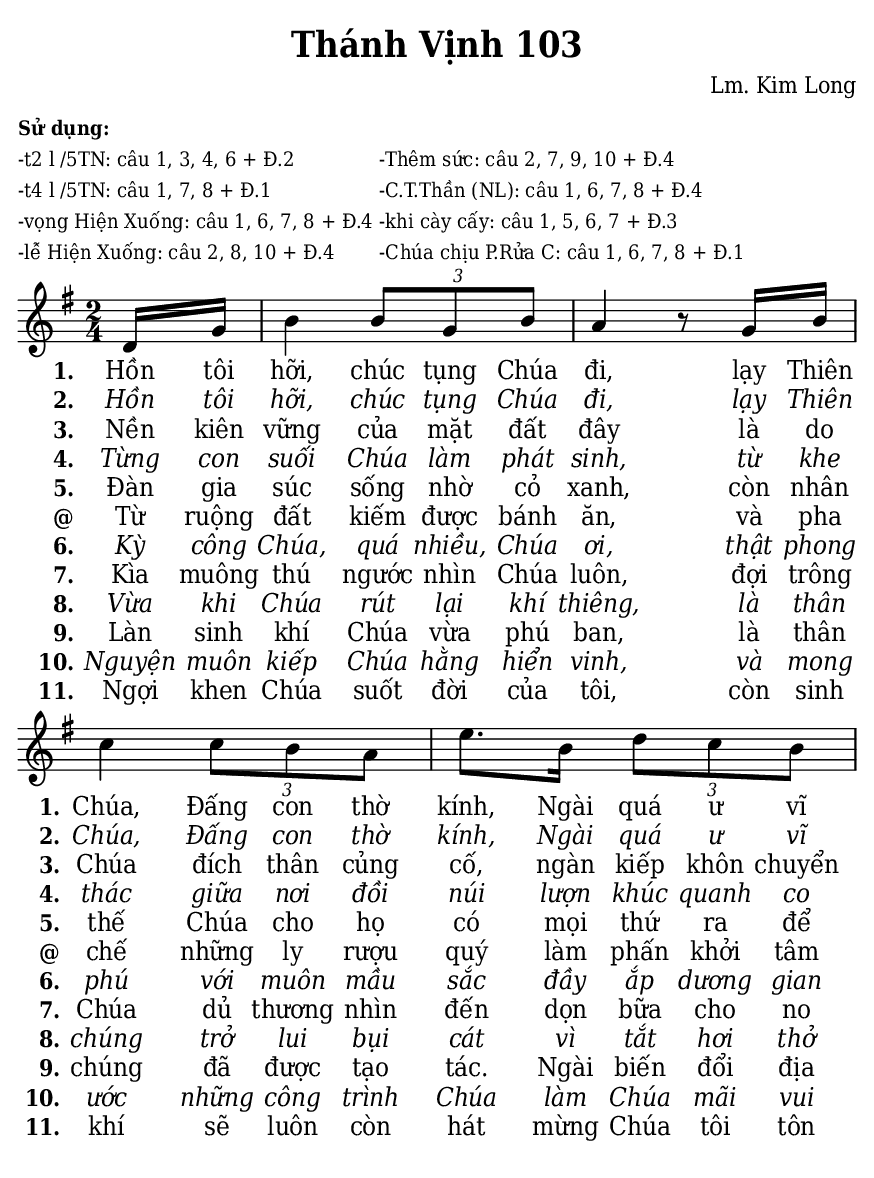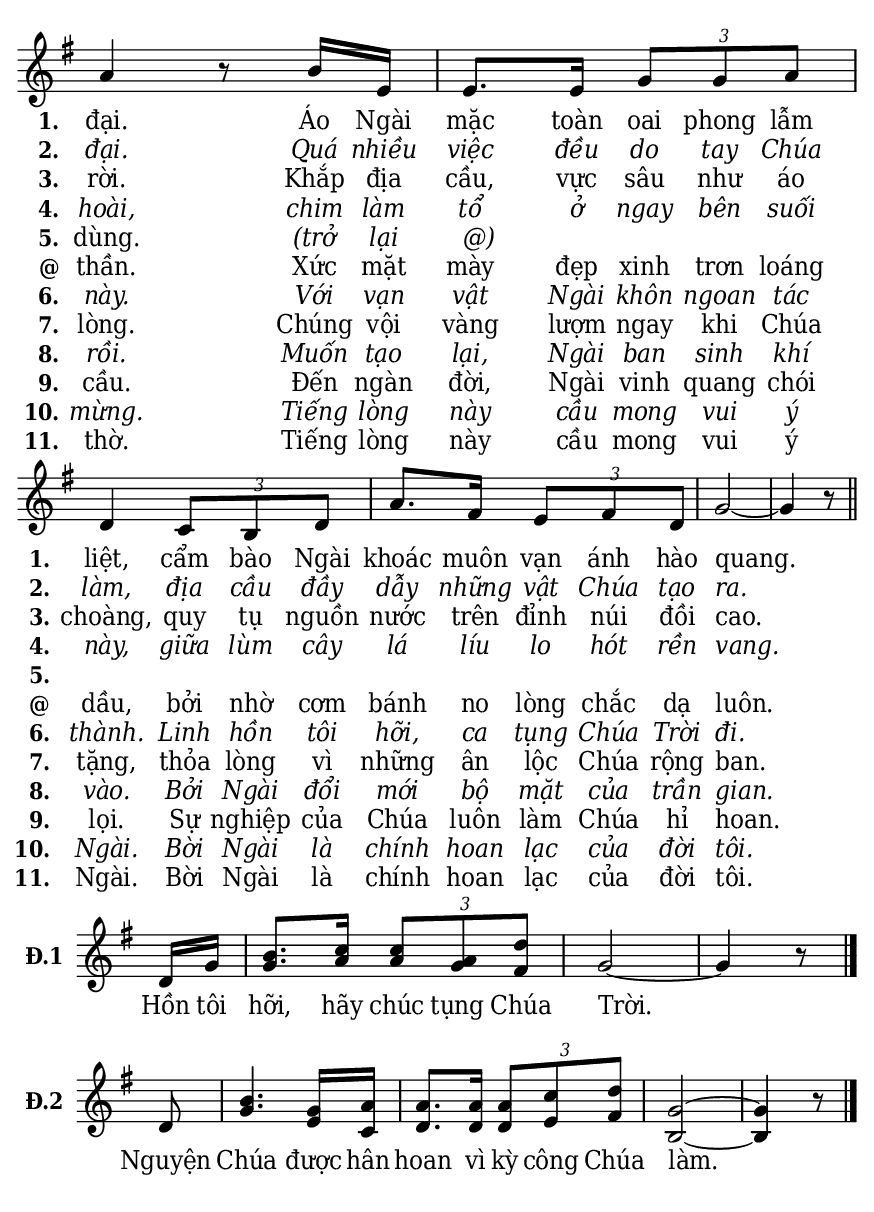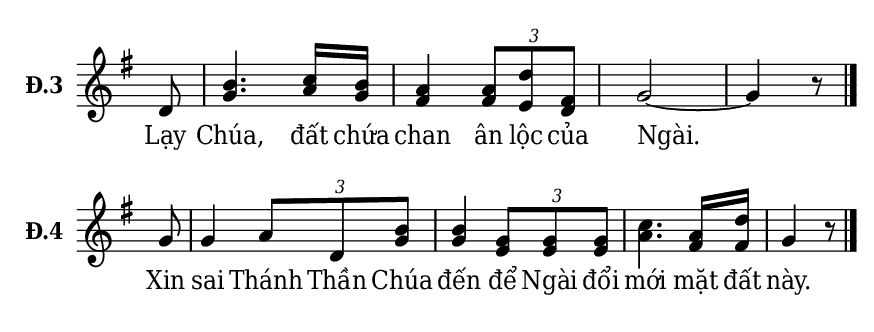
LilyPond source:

% Cài đặt chung
\version "2.22.1"
\include "english.ly"

\header {
  title = "Thánh Vịnh 103"
  composer = "Lm. Kim Long"
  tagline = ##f
}

% mã nguồn cho những chức năng chưa hỗ trợ trong phiên bản lilypond hiện tại
% cung cấp bởi cộng đồng lilypond khi gửi email đến lilypond-user@gnu.org
% in số phiên khúc trên mỗi dòng
#(define (add-grob-definition grob-name grob-entry)
     (set! all-grob-descriptions
           (cons ((@@ (lily) completize-grob-entry)
                  (cons grob-name grob-entry))
                 all-grob-descriptions)))

#(add-grob-definition
    'StanzaNumberSpanner
    `((direction . ,LEFT)
      (font-series . bold)
      (padding . 1.0)
      (side-axis . ,X)
      (stencil . ,ly:text-interface::print)
      (X-offset . ,ly:side-position-interface::x-aligned-side)
      (Y-extent . ,grob::always-Y-extent-from-stencil)
      (meta . ((class . Spanner)
               (interfaces . (font-interface
                              side-position-interface
                              stanza-number-interface
                              text-interface))))))

\layout {
    \context {
      \Global
      \grobdescriptions #all-grob-descriptions
    }
    \context {
      \Score
      \remove Stanza_number_align_engraver
      \consists
        #(lambda (context)
           (let ((texts '())
                 (syllables '()))
             (make-engraver
              (acknowledgers
               ((stanza-number-interface engraver grob source-engraver)
                  (set! texts (cons grob texts)))
               ((lyric-syllable-interface engraver grob source-engraver)
                  (set! syllables (cons grob syllables))))
              ((stop-translation-timestep engraver)
                 (for-each
                  (lambda (text)
                    (for-each
                     (lambda (syllable)
                       (ly:pointer-group-interface::add-grob
                        text
                        'side-support-elements
                        syllable))
                     syllables))
                  texts)
                 (set! syllables '())))))
    }
    \context {
      \Lyrics
      \remove Stanza_number_engraver
      \consists
        #(lambda (context)
           (let ((text #f)
                 (last-stanza #f))
             (make-engraver
              ((process-music engraver)
                 (let ((stanza (ly:context-property context 'stanza #f)))
                   (if (and stanza (not (equal? stanza last-stanza)))
                       (let ((column (ly:context-property context
'currentCommandColumn)))
                         (set! last-stanza stanza)
                         (if text
                             (ly:spanner-set-bound! text RIGHT column))
                         (set! text (ly:engraver-make-grob engraver
'StanzaNumberSpanner '()))
                         (ly:grob-set-property! text 'text stanza)
                         (ly:spanner-set-bound! text LEFT column)))))
              ((finalize engraver)
                 (if text
                     (let ((column (ly:context-property context
'currentCommandColumn)))
                       (ly:spanner-set-bound! text RIGHT column)))))))
      \override StanzaNumberSpanner.horizon-padding = 10000
    }
}

stanzaReminderOff =
  \temporary \override StanzaNumberSpanner.after-line-breaking =
     #(lambda (grob)
        ;; Can be replaced with (not (first-broken-spanner? grob)) in 2.23.
        (if (let ((siblings (ly:spanner-broken-into (ly:grob-original grob))))
              (and (pair? siblings)
                   (not (eq? grob (car siblings)))))
            (ly:grob-suicide! grob)))

stanzaReminderOn = \undo \stanzaReminderOff
% kết thúc mã nguồn

% Nhạc
nhacPhanMot = \relative c' {
  \key g \major
  \time 2/4
  \partial 8 d16 g |
  b4 \tuplet 3/2 { b8 g b } |
  a4 r8 g16 b |
  c4 \tuplet 3/2 { c8 b a } |
  e'8. b16 \tuplet 3/2 { d8 c b } |
  a4 r8 b16 e, |
  e8. e16 \tuplet 3/2 { g8 g a } |
  d,4 \tuplet 3/2 { c8 b d } |
  a'8. fs16 \tuplet 3/2 { e8 fs d } |
  g2 ~ |
  g4 r8 \bar "||"
}

nhacPhanHai = \relative c' {
  \key g \major
  \time 2/4
  \partial 8 d16 g |
  <<
    {
      b8. c16 \tuplet 3/2 { c8 a d }
    }
    {
      g,8. a16 \tuplet 3/2 { a8 g fs }
    }
  >>
  g2 ~ |
  g4 r8 \bar "|."
}

nhacPhanBa = \relative c' {
  \key g \major
  \time 2/4
  \partial 8 d8 |
  <<
    {
      b'4. g16 a |
      a8. a16 \tuplet 3/2 { a8 c d } |
      g,2 ~ |
      g4 r8
    }
    {
      g4. e16 c |
      d8. d16 \tuplet 3/2 { d8 e fs } |
      b,2 ~ |
      b4 r8
    }
  >>
  \bar "|."
}

nhacPhanBon = \relative c' {
  \key g \major
  \time 2/4
  \partial 8 d8 |
  <<
    {
      b'4. c16 b |
      a4 \tuplet 3/2 { a8 d fs, }
    }
    {
      g4. a16 g |
      fs4 \tuplet 3/2 { fs8 e d }
    }
  >>
  g2 ~ |
  g4 r8 \bar "|."
}

nhacPhanNam = \relative c'' {
  \key g \major
  \time 2/4
  \partial 8 g8 |
  g4 \tuplet 3/2 { a8 d, <b' g> } |
  <<
    {
      b4 \tuplet 3/2 { g8 g g } |
      c4. a16 d
    }
    {
      g,4 \tuplet 3/2 { e8 e e } |
      a4. fs16 fs
    }
  >>
  g4 r8 \bar "|."
}

% Lời
loiPhanMot = \lyricmode {
  <<
    {
      \set stanza = "1."
      Hồn tôi hỡi, chúc tụng Chúa đi,
      lạy Thiên Chúa, Đấng con thờ kính,
      Ngài quá ư vĩ đại.
      Áo Ngài mặc toàn oai phong lẫm liệt,
      cẩm bào Ngài khoác muôn vạn ánh hào quang.
    }
    \new Lyrics {
	    \set associatedVoice = "beSop"
	    \set stanza = "2."
      \override Lyrics.LyricText.font-shape = #'italic
      Hồn tôi hỡi, chúc tụng Chúa đi, lạy Thiên Chúa,
      Đấng con thờ kính, Ngài quá ư vĩ đại.
      Quá nhiều việc đều do tay Chúa làm,
      địa cầu đầy dẫy những vật Chúa tạo ra.
    }
    \new Lyrics {
	    \set associatedVoice = "beSop"
	    \set stanza = "3."
      Nền kiên vững của mặt đất đây là do Chúa đích thân củng cố,
      ngàn kiếp khôn chuyển rời.
      Khắp địa cầu, vực sâu như áo choàng,
      quy tụ nguồn nước trên đỉnh núi đồi cao.
    }
    \new Lyrics {
	    \set associatedVoice = "beSop"
	    \set stanza = "4."
      \override Lyrics.LyricText.font-shape = #'italic
      Từng con suối Chúa làm phát sinh,
      từ khe thác giữa nơi đồi núi lượn khúc quanh co hoài,
      chim làm tổ ở ngay bên suối này,
      giữa lùm cây lá líu lo hót rền vang.
    }
    \new Lyrics {
	    \set associatedVoice = "beSop"
	    \set stanza = "5."
      Đàn gia súc sống nhờ cỏ xanh,
      còn nhân thế Chúa cho họ có mọi thứ ra để dùng.
      \markup { \italic "(trở" } 
      \markup { \italic "lại" }
      \markup { \italic "@)" }
      \repeat unfold 12 { _ }
    }
    \new Lyrics {
	    \set associatedVoice = "beSop"
	    \set stanza = "@"
      Từ ruộng đất kiếm được bánh ăn,
      và pha chế những ly rượu quý làm phấn khởi tâm thần.
      Xức mặt mày đẹp xinh trơn loáng dầu,
      bởi nhờ cơm bánh no lòng chắc dạ luôn.
    }
    \new Lyrics {
	    \set associatedVoice = "beSop"
	    \set stanza = "6."
      \override Lyrics.LyricText.font-shape = #'italic
      Kỳ công Chúa, quá nhiều, Chúa ơi,
      thật phong phú với muôn mầu sắc đầy ắp dương gian này.
      Với vạn vật Ngài khôn ngoan tác thành.
      Linh hồn tôi hỡi, ca tụng Chúa Trời đi.
    }
    \new Lyrics {
	    \set associatedVoice = "beSop"
	    \set stanza = "7."
      Kìa muông thú ngước nhìn Chúa luôn,
      đợi trông Chúa dủ thương nhìn đến dọn bữa cho no lòng.
      Chúng vội vàng lượm ngay khi Chúa tặng,
      thỏa lòng vì những ân lộc Chúa rộng ban.
    }
    \new Lyrics {
	    \set associatedVoice = "beSop"
	    \set stanza = "8."
      \override Lyrics.LyricText.font-shape = #'italic
      Vừa khi Chúa rút lại khí thiêng,
      là thân chúng trở lui bụi cát vì tắt hơi thở rồi.
      Muốn tạo lại, Ngài ban sinh khí vào.
      Bởi Ngài đổi mới bộ mặt của trần gian.
    }
    \new Lyrics {
	    \set associatedVoice = "beSop"
	    \set stanza = "9."
      Làn sinh khí Chúa vừa phú ban,
      là thân chúng đã được tạo tác.
      Ngài biến đổi địa cầu.
      Đến ngàn đời, Ngài vinh quang chói lọi.
      Sự nghiệp của Chúa luôn làm Chúa hỉ hoan.
    }
    \new Lyrics {
	    \set associatedVoice = "beSop"
	    \set stanza = "10."
      \override Lyrics.LyricText.font-shape = #'italic
      Nguyện muôn kiếp Chúa hằng hiển vinh,
      và mong ước những công trình Chúa làm Chúa mãi vui mừng.
      Tiếng lòng này cầu mong vui ý Ngài.
      Bời Ngài là chính hoan lạc của đời tôi.
    }
    \new Lyrics {
	    \set associatedVoice = "beSop"
	    \set stanza = "11."
      Ngợi khen Chúa suốt đời của tôi,
      còn sinh khí sẽ luôn còn hát mừng Chúa tôi tôn thờ.
      Tiếng lòng này cầu mong vui ý Ngài.
      Bời Ngài là chính hoan lạc của đời tôi.
    }
  >>
}

loiPhanHai = \lyricmode {
  Hồn tôi hỡi, hãy chúc tụng Chúa Trời.
}

loiPhanBa = \lyricmode {
  Nguyện Chúa được hân hoan vì kỳ công Chúa làm.
}

loiPhanBon = \lyricmode {
  Lạy Chúa, đất chứa chan ân lộc của Ngài.

}

loiPhanNam = \lyricmode {
  Xin sai Thánh Thần Chúa đến để Ngài đổi mới mặt đất này.
}

% Dàn trang
\paper {
  #(set-paper-size "a5")
  top-margin = 3\mm
  bottom-margin = 3\mm
  left-margin = 3\mm
  right-margin = 3\mm
  indent = #0
  #(define fonts
	 (make-pango-font-tree "Deja Vu Serif Condensed"
	 		       "Deja Vu Serif Condensed"
			       "Deja Vu Serif Condensed"
			       (/ 20 20)))
  print-page-number = ##f
  ragged-bottom = ##t
}

\markup {
  \vspace #1
  %\fill-line {
    \column {
      \left-align {
        \line { \bold \small "Sử dụng:" }
        \line { \small "-t2 l /5TN: câu 1, 3, 4, 6 + Đ.2" }
        \line { \small "-t4 l /5TN: câu 1, 7, 8 + Đ.1" }
        \line { \small "-vọng Hiện Xuống: câu 1, 6, 7, 8 + Đ.4" }
        \line { \small "-lễ Hiện Xuống: câu 2, 8, 10 + Đ.4" }
      }
    }
    \column {
      \left-align {
        \line { \small " " }
        \line { \small "-Thêm sức: câu 2, 7, 9, 10 + Đ.4" }
        \line { \small "-C.T.Thần (NL): câu 1, 6, 7, 8 + Đ.4" }
        \line { \small "-khi cày cấy: câu 1, 5, 6, 7 + Đ.3" }
        \line { \small "-Chúa chịu P.Rửa C: câu 1, 6, 7, 8 + Đ.1" }
      }
    }
  %}
}

\score {
  <<
    \new Staff <<
        \clef treble
        \new Voice = beSop {
          \nhacPhanMot
        }
      \new Lyrics \lyricsto beSop \loiPhanMot
    >>
  >>
  \layout {
    \override Lyrics.LyricSpace.minimum-distance = #1
    \override Score.BarNumber.break-visibility = ##(#f #f #f)
    \override Score.SpacingSpanner.uniform-stretching = ##t
    ragged-last = ##f
  }
}

\score {
  <<
    \new Staff \with {
      \remove "Time_signature_engraver"
      instrumentName = \markup { \bold "Đ.1" }} <<
        \clef treble
        \new Voice = beSop {
          \nhacPhanHai
        }
      \new Lyrics \lyricsto beSop \loiPhanHai
    >>
  >>
  \layout {
    indent = 10
    \override Lyrics.LyricSpace.minimum-distance = #0.6
    \override Score.BarNumber.break-visibility = ##(#f #f #f)
    \override Score.SpacingSpanner.uniform-stretching = ##t
    ragged-last = ##f
  }
}

\score {
  <<
    \new Staff \with {
      \remove "Time_signature_engraver"
      instrumentName = \markup { \bold "Đ.2" }} <<
        \clef treble
        \new Voice = beSop {
          \nhacPhanBa
        }
      \new Lyrics \lyricsto beSop \loiPhanBa
    >>
  >>
  \layout {
    indent = 10
    \override Lyrics.LyricSpace.minimum-distance = #0.45
    \override Score.BarNumber.break-visibility = ##(#f #f #f)
    \override Score.SpacingSpanner.uniform-stretching = ##t
    ragged-last = ##f
  }
}

\score {
  <<
    \new Staff \with {
      \remove "Time_signature_engraver"
      instrumentName = \markup { \bold "Đ.3" }} <<
        \clef treble
        \new Voice = beSop {
          \nhacPhanBon
        }
      \new Lyrics \lyricsto beSop \loiPhanBon
    >>
  >>
  \layout {
    indent = 10
    \override Lyrics.LyricSpace.minimum-distance = #0.45
    \override Score.BarNumber.break-visibility = ##(#f #f #f)
    \override Score.SpacingSpanner.uniform-stretching = ##t
    ragged-last = ##f
  }
}

\score {
  <<
    \new Staff \with {
      \remove "Time_signature_engraver"
      instrumentName = \markup { \bold "Đ.4" }} <<
        \clef treble
        \new Voice = beSop {
          \nhacPhanNam
        }
      \new Lyrics \lyricsto beSop \loiPhanNam
    >>
  >>
  \layout {
    indent = 10
    \override Lyrics.LyricSpace.minimum-distance = #0.45
    \override Score.BarNumber.break-visibility = ##(#f #f #f)
    \override Score.SpacingSpanner.uniform-stretching = ##t
    ragged-last = ##f
  }
}
